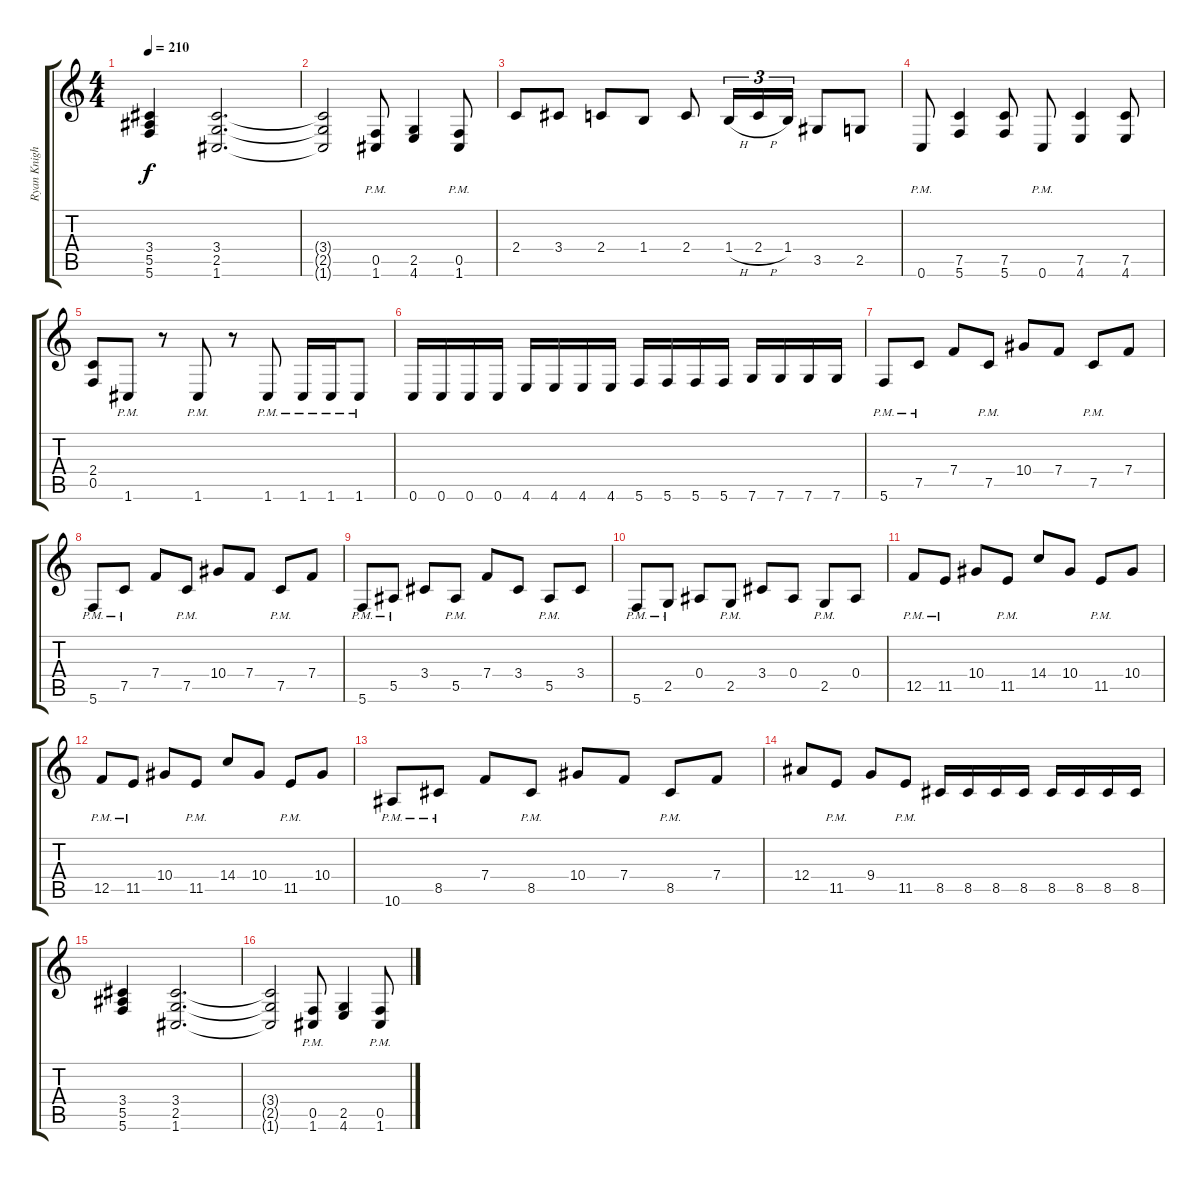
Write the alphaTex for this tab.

\track ("Ryan Knight Rhythm" "Ryan Knigh") {instrument overdrivenguitar}
\staff {score tabs}
\tuning (C4 G3 Eb3 Bb2 F2 C2) {hide}
\ts (4 4)
\tempo 210
\clef g2
\ks c
(3.4 5.5 5.6).4{dy f} (3.4 2.5 1.6).2{d} |
(3.4{t} 2.5{t} 1.6{t}).2 (0.5{pm} 1.6{pm}).8 (2.5 4.6).4 (0.5{pm} 1.6{pm}).8 |
2.4.8 3.4.8 2.4.8 1.4.8 2.4.8 1.4{h}.16{tu (3 2)} 2.4{h}.16{tu (3 2)} 1.4.16{tu (3 2)} 3.5.8 2.5.8 |
0.6{pm}.8 (7.5 5.6).4 (7.5 5.6).8 0.6{pm}.8 (7.5 4.6).4 (7.5 4.6).8 |
(2.4 0.5).8 1.6{pm}.8 r.8 1.6{pm}.8 r.8 1.6{pm}.8 1.6{pm}.16 1.6{pm}.16 1.6{pm}.8 |
0.6.16 0.6.16 0.6.16 0.6.16 4.6.16 4.6.16 4.6.16 4.6.16 5.6.16 5.6.16 5.6.16 5.6.16 7.6.16 7.6.16 7.6.16 7.6.16 |
5.6{pm}.8 7.5{pm}.8 7.4.8 7.5{pm}.8 10.4.8 7.4.8 7.5{pm}.8 7.4.8 |
5.6{pm}.8 7.5{pm}.8 7.4.8 7.5{pm}.8 10.4.8 7.4.8 7.5{pm}.8 7.4.8 |
5.6{pm}.8 5.5{pm}.8 3.4.8 5.5{pm}.8 7.4.8 3.4.8 5.5{pm}.8 3.4.8 |
5.6{pm}.8 2.5{pm}.8 0.4.8 2.5{pm}.8 3.4.8 0.4.8 2.5{pm}.8 0.4.8 |
12.5{pm}.8 11.5{pm}.8 10.4.8 11.5{pm}.8 14.4.8 10.4.8 11.5{pm}.8 10.4.8 |
12.5{pm}.8 11.5{pm}.8 10.4.8 11.5{pm}.8 14.4.8 10.4.8 11.5{pm}.8 10.4.8 |
10.6{pm}.8 8.5{pm}.8 7.4.8 8.5{pm}.8 10.4.8 7.4.8 8.5{pm}.8 7.4.8 |
12.4.8 11.5{pm}.8 9.4.8 11.5{pm}.8 8.5.16 8.5.16 8.5.16 8.5.16 8.5.16 8.5.16 8.5.16 8.5.16 |
(3.4 5.5 5.6).4 (3.4 2.5 1.6).2{d} |
(3.4{t} 2.5{t} 1.6{t}).2 (0.5{pm} 1.6{pm}).8 (2.5 4.6).4 (0.5{pm} 1.6{pm}).8
